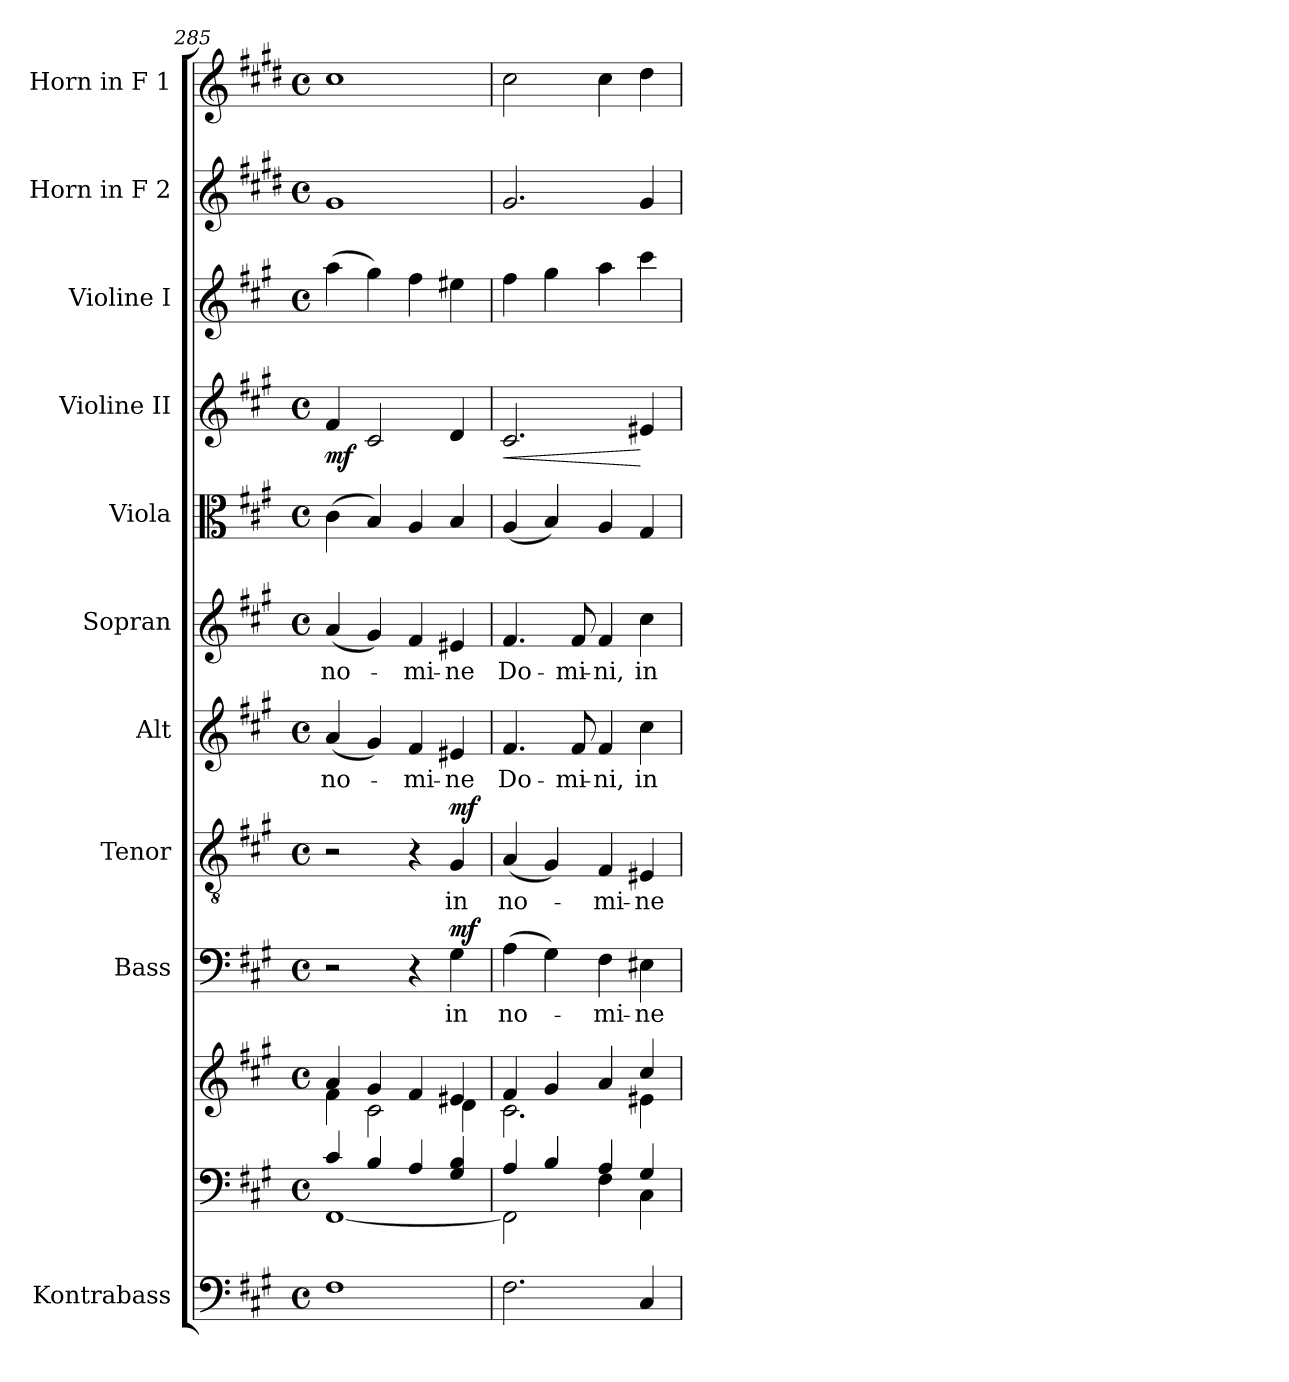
**kern	**kern	**kern	**kern	**text	**dynam	**kern	**text	**dynam	**kern	**text	**kern	**text	**kern	**kern	**dynam	**kern	**kern	**kern
*part11	*part10	*part10	*part9	*part9	*part9	*part8	*part8	*part8	*part7	*part7	*part6	*part6	*part5	*part4	*part4	*part3	*part2	*part1
*staff12	*staff11	*staff10	*staff9	*staff9	*staff9	*staff8	*staff8	*staff8	*staff7	*staff7	*staff6	*staff6	*staff5	*staff4	*staff4	*staff3	*staff2	*staff1
*I"Kontrabass	*	*	*I"Bass	*	*	*I"Tenor	*	*	*I"Alt	*	*I"Sopran	*	*I"Viola	*I"Violine II	*	*I"Violine I	*I"Horn in F 2	*I"Horn in F 1
*I'Kb.	*	*	*I'B.	*	*	*I'T.	*	*	*I'A.	*	*I'S.	*	*I'Vla.	*I'Vl. II	*	*I'Vl. I	*	*
*clefF4	*clefF4	*clefG2	*clefF4	*	*	*clefGv2	*	*	*clefG2	*	*clefG2	*	*clefC3	*clefG2	*	*clefG2	*clefG2	*clefG2
*ITrd7c12	*	*	*	*	*	*	*	*	*	*	*	*	*	*	*	*	*ITrd4c7	*ITrd4c7
*k[f#c#g#]	*k[f#c#g#]	*k[f#c#g#]	*k[f#c#g#]	*	*	*k[f#c#g#]	*	*	*k[f#c#g#]	*	*k[f#c#g#]	*	*k[f#c#g#]	*k[f#c#g#]	*	*k[f#c#g#]	*k[f#c#g#]	*k[f#c#g#]
*A:	*A:	*A:	*A:	*	*	*A:	*	*	*A:	*	*A:	*	*A:	*A:	*	*A:	*A:	*A:
*M4/4	*M4/4	*M4/4	*M4/4	*	*	*M4/4	*	*	*M4/4	*	*M4/4	*	*M4/4	*M4/4	*	*M4/4	*M4/4	*M4/4
*met(c)	*met(c)	*met(c)	*met(c)	*	*	*met(c)	*	*	*met(c)	*	*met(c)	*	*met(c)	*met(c)	*	*met(c)	*met(c)	*met(c)
=285	=285	=285	=285	=285	=285	=285	=285	=285	=285	=285	=285	=285	=285	=285	=285	=285	=285	=285
*	*^	*^	*	*	*	*	*	*	*	*	*	*	*	*	*	*	*	*
!	!	!	!	!	!	!	!	!	!	!	!	!LO:LY:b	!	!LO:LY:b	!	!	!LO:DY:b	!	!	!
1FF#	4c#/	[<1FF#	4a/	4f#\	2r	.	.	2r	.	.	(<4a/	no-	(<4a/	no-	(>4c#\	4f#/	mf	(>4aa\	1c#	1f#
.	4B/	.	4g#/	2c#\	.	.	.	.	.	.	4g#/)	.	4g#/)	.	4B/)	2c#/	.	4gg#\)	.	.
!	!	!	!	!	!	!	!	!	!	!	!	!LO:LY:b	!	!LO:LY:b	!	!	!	!	!	!
.	4A/	.	4f#/	.	4r	.	.	4r	.	.	4f#/	-mi-	4f#/	-mi-	4A/	.	.	4ff#\	.	.
!	!	!	!	!	!	!LO:LY:b	!LO:DY:a	!	!LO:LY:b	!LO:DY:a	!	!LO:LY:b	!	!LO:LY:b	!	!	!	!	!	!
.	4G#/ 4B/	.	4e#X/	4d\	4G#\	in	mf	4G#/	in	mf	4e#X/	-ne	4e#X/	-ne	4B/	4d/	.	4ee#X\	.	.
=286	=286	=286	=286	=286	=286	=286	=286	=286	=286	=286	=286	=286	=286	=286	=286	=286	=286	=286	=286	=286
!	!	!	!	!	!	!LO:LY:b	!	!	!LO:LY:b	!	!	!LO:LY:b	!	!LO:LY:b	!	!	!LO:HP:b	!	!	!
2.FF#\	4A/	2FF#\]	4f#/	2.c#\	(>4A\	no-	.	(<4A/	no-	.	4.f#/	Do-	4.f#/	Do-	(<4A/	2.c#/	<	4ff#\	2.c#/	2f#\
.	4B/	.	4g#/	.	4G#\)	.	.	4G#/)	.	.	.	.	.	.	4B/)	.	.	4gg#\	.	.
!	!	!	!	!	!	!	!	!	!	!	!	!LO:LY:b	!	!LO:LY:b	!	!	!	!	!	!
.	.	.	.	.	.	.	.	.	.	.	8f#/	-mi-	8f#/	-mi-	.	.	.	.	.	.
!	!	!	!	!	!	!LO:LY:b	!	!	!LO:LY:b	!	!	!LO:LY:b	!	!LO:LY:b	!	!	!	!	!	!
.	4A/	4F#\	4a/	.	4F#\	-mi-	.	4F#/	-mi-	.	4f#/	-ni,	4f#/	-ni,	4A/	.	.	4aa\	.	4f#\
!	!	!	!	!	!	!LO:LY:b	!	!	!LO:LY:b	!	!	!LO:LY:b	!	!LO:LY:b	!	!	!	!	!	!
4CC#/	4G#/	4C#\	4cc#/	4e#X\	4E#X\	-ne	.	4E#X/	-ne	.	4cc#\	in	4cc#\	in	4G#/	4e#X/	[	4ccc#\	4c#/	4g#\
*	*v	*v	*	*	*	*	*	*	*	*	*	*	*	*	*	*	*	*	*	*
*	*	*v	*v	*	*	*	*	*	*	*	*	*	*	*	*	*	*	*	*
=	=	=	=	=	=	=	=	=	=	=	=	=	=	=	=	=	=	=
*-	*-	*-	*-	*-	*-	*-	*-	*-	*-	*-	*-	*-	*-	*-	*-	*-	*-	*-
